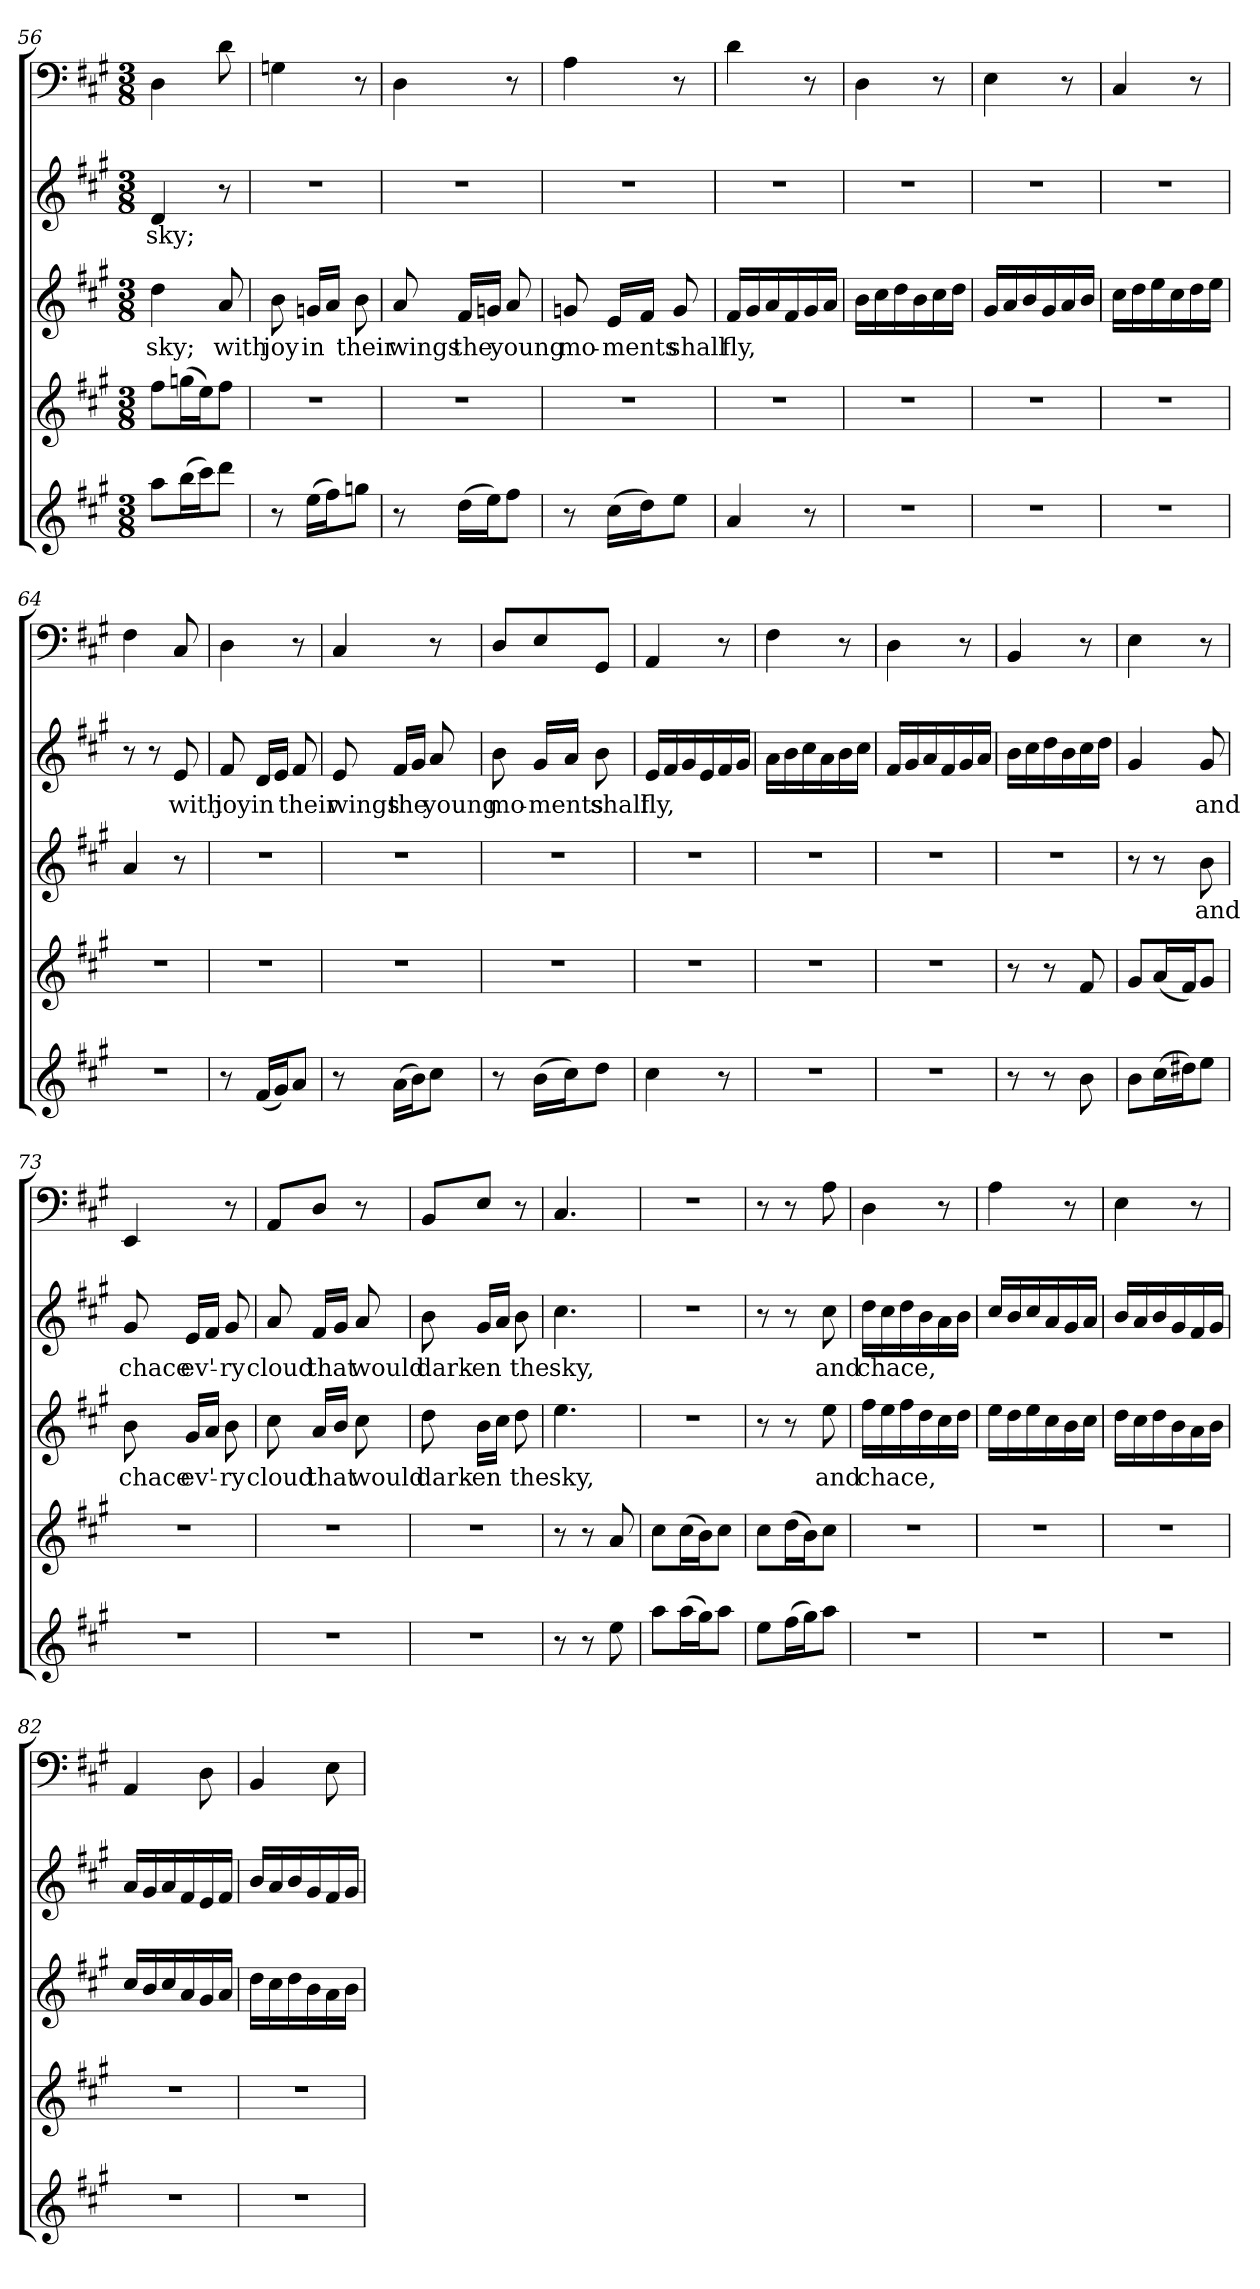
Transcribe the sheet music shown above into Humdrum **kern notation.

**kern	**kern	**kern	**text	**kern	**text	**kern
*part5	*part4	*part3	*part3	*part2	*part2	*part1
*staff5	*staff4	*staff3	*staff3	*staff2	*staff2	*staff1
*clefG2	*clefG2	*clefG2	*	*clefG2	*	*clefF4
*k[f#c#g#]	*k[f#c#g#]	*k[f#c#g#]	*	*k[f#c#g#]	*	*k[f#c#g#]
*A:	*A:	*A:	*	*A:	*	*A:
*M3/8	*M3/8	*M3/8	*	*M3/8	*	*M3/8
=56	=56	=56	=56	=56	=56	=56
8aa\L	8ff#\L	4dd\	sky;	4d/	sky;	4D\
(16bb\L	(16ggn\L	.	.	.	.	.
16ccc#\J)	16ee\J)	.	.	.	.	.
8ddd\J	8ff#\J	8a/	with	8r	.	8d\
=57	=57	=57	=57	=57	=57	=57
8r	4.r	8b\	joy	4.r	.	4Gn\
(16ee\LL	.	16gn/LL	in	.	.	.
16ff#\J)	.	16a/JJ	.	.	.	.
8ggn\J	.	8b\	their	.	.	8r
=58	=58	=58	=58	=58	=58	=58
8r	4.r	8a/	wings	4.r	.	4D\
(16dd\LL	.	16f#/LL	the	.	.	.
16ee\J)	.	16gn/JJ	.	.	.	.
8ff#\J	.	8a/	young	.	.	8r
=59	=59	=59	=59	=59	=59	=59
8r	4.r	8gn/	mo-	4.r	.	4A\
(16cc#\LL	.	16e/LL	-ments	.	.	.
16dd\J)	.	16f#/JJ	.	.	.	.
8ee\J	.	8g/	shall	.	.	8r
=60	=60	=60	=60	=60	=60	=60
4a/	4.r	16f#/LL	fly,	4.r	.	4d\
.	.	16g#/	.	.	.	.
.	.	16a/	.	.	.	.
.	.	16f#/	.	.	.	.
8r	.	16g#/	.	.	.	8r
.	.	16a/JJ	.	.	.	.
=61	=61	=61	=61	=61	=61	=61
4.r	4.r	16b\LL	.	4.r	.	4D\
.	.	16cc#\	.	.	.	.
.	.	16dd\	.	.	.	.
.	.	16b\	.	.	.	.
.	.	16cc#\	.	.	.	8r
.	.	16dd\JJ	.	.	.	.
=62	=62	=62	=62	=62	=62	=62
4.r	4.r	16g#/LL	.	4.r	.	4E\
.	.	16a/	.	.	.	.
.	.	16b/	.	.	.	.
.	.	16g#/	.	.	.	.
.	.	16a/	.	.	.	8r
.	.	16b/JJ	.	.	.	.
=63	=63	=63	=63	=63	=63	=63
4.r	4.r	16cc#\LL	.	4.r	.	4C#/
.	.	16dd\	.	.	.	.
.	.	16ee\	.	.	.	.
.	.	16cc#\	.	.	.	.
.	.	16dd\	.	.	.	8r
.	.	16ee\JJ	.	.	.	.
=64	=64	=64	=64	=64	=64	=64
4.r	4.r	4a/	.	8r	.	4F#\
.	.	.	.	8r	.	.
.	.	8r	.	8e/	with	8C#/
=65	=65	=65	=65	=65	=65	=65
8r	4.r	4.r	.	8f#/	joy	4D\
(16f#/LL	.	.	.	16d/LL	in	.
16g#/J)	.	.	.	16e/JJ	.	.
8a/J	.	.	.	8f#/	their	8r
=66	=66	=66	=66	=66	=66	=66
8r	4.r	4.r	.	8e/	wings	4C#/
(16a\LL	.	.	.	16f#/LL	the	.
16b\J)	.	.	.	16g#/JJ	.	.
8cc#\J	.	.	.	8a/	young	8r
=67	=67	=67	=67	=67	=67	=67
8r	4.r	4.r	.	8b\	mo-	8D/L
(16b\LL	.	.	.	16g#/LL	-ments	8E/
16cc#\J)	.	.	.	16a/JJ	.	.
8dd\J	.	.	.	8b\	shall	8GG#/J
=68	=68	=68	=68	=68	=68	=68
4cc#\	4.r	4.r	.	16e/LL	fly,	4AA/
.	.	.	.	16f#/	.	.
.	.	.	.	16g#/	.	.
.	.	.	.	16e/	.	.
8r	.	.	.	16f#/	.	8r
.	.	.	.	16g#/JJ	.	.
=69	=69	=69	=69	=69	=69	=69
4.r	4.r	4.r	.	16a\LL	.	4F#\
.	.	.	.	16b\	.	.
.	.	.	.	16cc#\	.	.
.	.	.	.	16a\	.	.
.	.	.	.	16b\	.	8r
.	.	.	.	16cc#\JJ	.	.
=70	=70	=70	=70	=70	=70	=70
4.r	4.r	4.r	.	16f#/LL	.	4D\
.	.	.	.	16g#/	.	.
.	.	.	.	16a/	.	.
.	.	.	.	16f#/	.	.
.	.	.	.	16g#/	.	8r
.	.	.	.	16a/JJ	.	.
=71	=71	=71	=71	=71	=71	=71
8r	8r	4.r	.	16b\LL	.	4BB/
.	.	.	.	16cc#\	.	.
8r	8r	.	.	16dd\	.	.
.	.	.	.	16b\	.	.
8b\	8f#/	.	.	16cc#\	.	8r
.	.	.	.	16dd\JJ	.	.
=72	=72	=72	=72	=72	=72	=72
8b\L	8g#/L	8r	.	4g#/	.	4E\
(16cc#\L	(16a/L	8r	.	.	.	.
16dd#X\J)	16f#/J)	.	.	.	.	.
8ee\J	8g#/J	8b\	and	8g#/	and	8r
=73	=73	=73	=73	=73	=73	=73
4.r	4.r	8b\	chace	8g#/	chace	4EE/
.	.	16g#/LL	ev'-	16e/LL	ev'-	.
.	.	16a/JJ	.	16f#/JJ	.	.
.	.	8b\	-ry	8g#/	-ry	8r
=74	=74	=74	=74	=74	=74	=74
4.r	4.r	8cc#\	cloud	8a/	cloud	8AA/L
.	.	16a/LL	that	16f#/LL	that	8D/J
.	.	16b/JJ	.	16g#/JJ	.	.
.	.	8cc#\	would	8a/	would	8r
=75	=75	=75	=75	=75	=75	=75
4.r	4.r	8dd\	dark-	8b\	dark-	8BB/L
.	.	16b\LL	-en	16g#/LL	-en	8E/J
.	.	16cc#\JJ	.	16a/JJ	.	.
.	.	8dd\	the	8b\	the	8r
=76	=76	=76	=76	=76	=76	=76
8r	8r	4.ee\	sky,	4.cc#\	sky,	4.C#/
8r	8r	.	.	.	.	.
8ee\	8a/	.	.	.	.	.
=77	=77	=77	=77	=77	=77	=77
8aa\L	8cc#\L	4.r	.	4.r	.	4.r
(16aa\L	(16cc#\L	.	.	.	.	.
16gg#\J)	16b\J)	.	.	.	.	.
8aa\J	8cc#\J	.	.	.	.	.
=78	=78	=78	=78	=78	=78	=78
8ee\L	8cc#\L	8r	.	8r	.	8r
(16ff#\L	(16dd\L	8r	.	8r	.	8r
16gg#\J)	16b\J)	.	.	.	.	.
8aa\J	8cc#\J	8ee\	and	8cc#\	and	8A\
=79	=79	=79	=79	=79	=79	=79
4.r	4.r	16ff#\LL	chace,	16dd\LL	chace,	4D\
.	.	16ee\	.	16cc#\	.	.
.	.	16ff#\	.	16dd\	.	.
.	.	16dd\	.	16b\	.	.
.	.	16cc#\	.	16a\	.	8r
.	.	16dd\JJ	.	16b\JJ	.	.
=80	=80	=80	=80	=80	=80	=80
4.r	4.r	16ee\LL	.	16cc#/LL	.	4A\
.	.	16dd\	.	16b/	.	.
.	.	16ee\	.	16cc#/	.	.
.	.	16cc#\	.	16a/	.	.
.	.	16b\	.	16g#/	.	8r
.	.	16cc#\JJ	.	16a/JJ	.	.
=81	=81	=81	=81	=81	=81	=81
4.r	4.r	16dd\LL	.	16b/LL	.	4E\
.	.	16cc#\	.	16a/	.	.
.	.	16dd\	.	16b/	.	.
.	.	16b\	.	16g#/	.	.
.	.	16a\	.	16f#/	.	8r
.	.	16b\JJ	.	16g#/JJ	.	.
=82	=82	=82	=82	=82	=82	=82
4.r	4.r	16cc#/LL	.	16a/LL	.	4AA/
.	.	16b/	.	16g#/	.	.
.	.	16cc#/	.	16a/	.	.
.	.	16a/	.	16f#/	.	.
.	.	16g#/	.	16e/	.	8D\
.	.	16a/JJ	.	16f#/JJ	.	.
=83	=83	=83	=83	=83	=83	=83
4.r	4.r	16dd\LL	.	16b/LL	.	4BB/
.	.	16cc#\	.	16a/	.	.
.	.	16dd\	.	16b/	.	.
.	.	16b\	.	16g#/	.	.
.	.	16a\	.	16f#/	.	8E\
.	.	16b\JJ	.	16g#/JJ	.	.
=	=	=	=	=	=	=
*-	*-	*-	*-	*-	*-	*-
